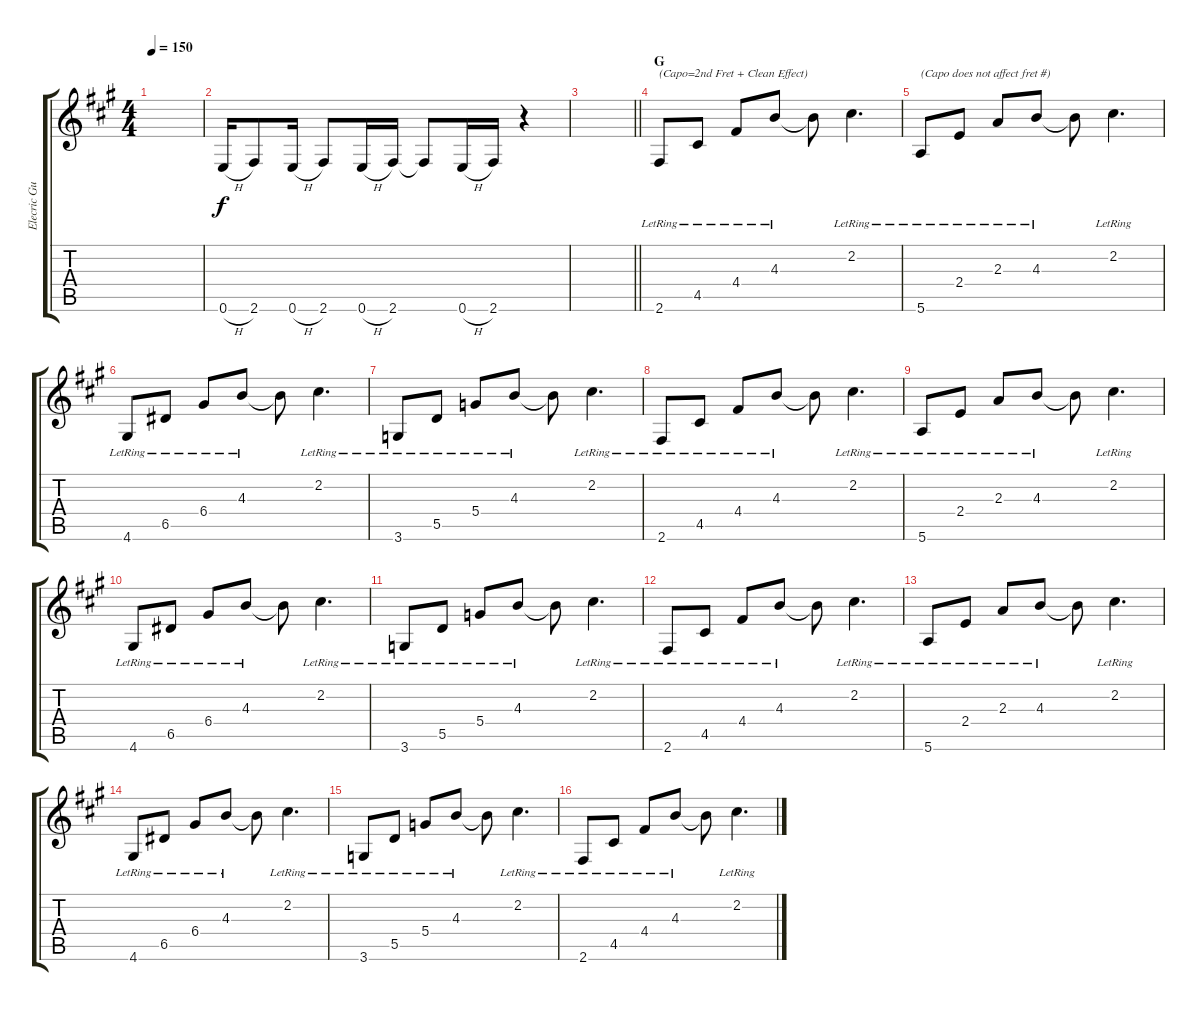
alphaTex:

\track ("Elecric Guitar I" "Elecric Gu") {instrument distortionguitar}
\staff {score tabs}
\tuning (E4 B3 G3 D3 A2 E2) {hide}
\ts (4 4)
\tempo 150
\clef g2
\ks a
|
0.6{h}.16 2.6.8 0.6{h}.16 2.6.8 0.6{h}.16 2.6.16 2.6{t}.8 0.6{h}.16 2.6.16 r.4 |
\barLineRight lightlight
|
\section ("" "G")
2.6{lr}.8{txt "(Capo=2nd Fret + Clean Effect) " instrument electricguitarclean} 4.5{lr}.8 4.4{lr}.8 4.3{lr}.8 4.3{t}.8 2.2{lr}.4{d} |
5.6{lr}.8{txt "(Capo does not affect fret #)"} 2.4{lr}.8 2.3{lr}.8 4.3{lr}.8 4.3{t}.8 2.2{lr}.4{d} |
4.6{lr}.8 6.5{lr}.8 6.4{lr}.8 4.3{lr}.8 4.3{t}.8 2.2{lr}.4{d} |
3.6{lr}.8 5.5{lr}.8 5.4{lr}.8 4.3{lr}.8 4.3{t}.8 2.2{lr}.4{d} |
2.6{lr}.8 4.5{lr}.8 4.4{lr}.8 4.3{lr}.8 4.3{t}.8 2.2{lr}.4{d} |
5.6{lr}.8 2.4{lr}.8 2.3{lr}.8 4.3{lr}.8 4.3{t}.8 2.2{lr}.4{d} |
4.6{lr}.8 6.5{lr}.8 6.4{lr}.8 4.3{lr}.8 4.3{t}.8 2.2{lr}.4{d} |
3.6{lr}.8 5.5{lr}.8 5.4{lr}.8 4.3{lr}.8 4.3{t}.8 2.2{lr}.4{d} |
2.6{lr}.8 4.5{lr}.8 4.4{lr}.8 4.3{lr}.8 4.3{t}.8 2.2{lr}.4{d} |
5.6{lr}.8 2.4{lr}.8 2.3{lr}.8 4.3{lr}.8 4.3{t}.8 2.2{lr}.4{d} |
4.6{lr}.8 6.5{lr}.8 6.4{lr}.8 4.3{lr}.8 4.3{t}.8 2.2{lr}.4{d} |
3.6{lr}.8 5.5{lr}.8 5.4{lr}.8 4.3{lr}.8 4.3{t}.8 2.2{lr}.4{d} |
2.6{lr}.8 4.5{lr}.8 4.4{lr}.8 4.3{lr}.8 4.3{t}.8 2.2{lr}.4{d}
